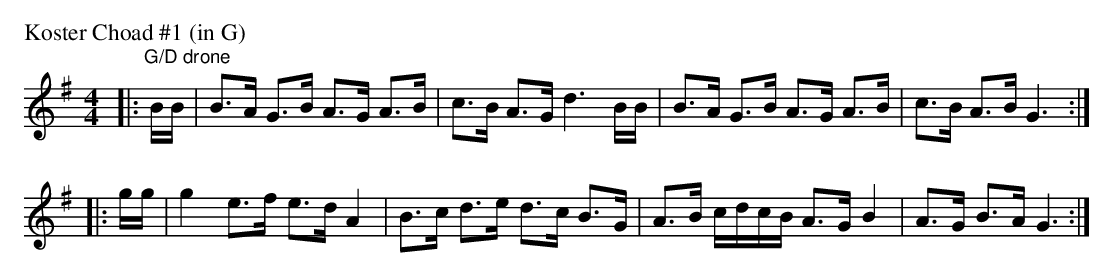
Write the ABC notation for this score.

X:1
P: Koster Choad #1 (in G)
M: 4/4
L: 1/16
K: G
|: "^G/D drone"BB \
| B3A G3B A3G A3B | c3B A3G d6 BB \
| B3A G3B A3G A3B | c3B A3B G6 :|
|: gg \
| g4 e3f e3d A4 | B3c d3e d3c B3G \
| A3B cdcB A3G B4 | A3G B3A G6 :|
